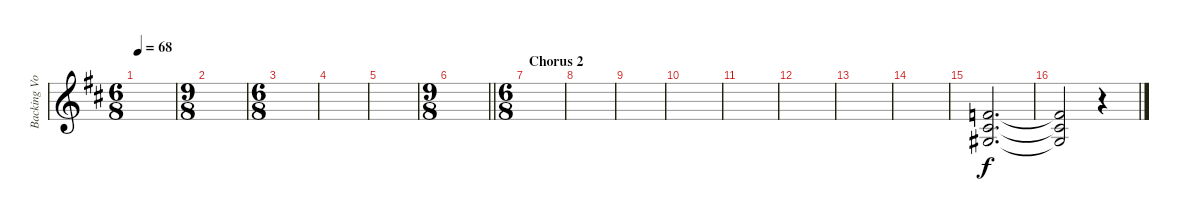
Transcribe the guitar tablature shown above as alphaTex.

\track ("Backing Vocals" "Backing Vo") {instrument choiraahs}
\staff {score}
\tuning (E4 B3 G3 D3 A2 E2) {hide}
\ts (6 8)
\tempo 68
\clef g2
\ks d
|
\ts (9 8)
|
\ts (6 8)
|
|
|
\ts (9 8)
\barLineRight lightlight
|
\ts (6 8)
\section ("" "Chorus 2")
|
|
|
|
|
|
|
|
(1.1 2.2 1.3).2{d} |
(1.1{t} 2.2{t} 1.3{t}).2 r.4
